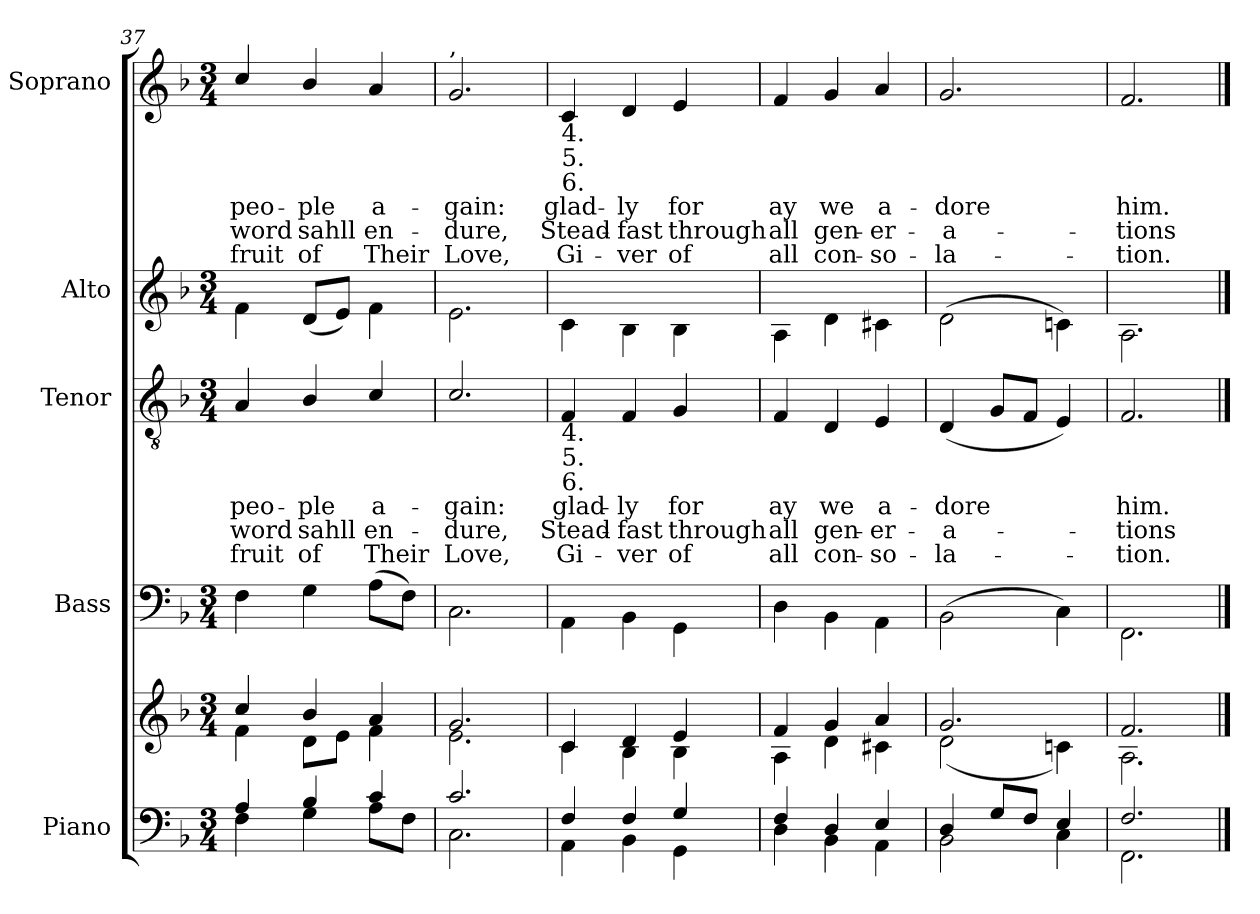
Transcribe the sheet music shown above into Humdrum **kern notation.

**kern	**kern	**kern	**kern	**text	**text	**text	**kern	**kern	**text	**text	**text
*part5	*part5	*part4	*part3	*part3	*part3	*part3	*part2	*part1	*part1	*part1	*part1
*staff6	*staff5	*staff4	*staff3	*staff3	*staff3	*staff3	*staff2	*staff1	*staff1	*staff1	*staff1
*I"Piano	*	*I"Bass	*I"Tenor	*	*	*	*I"Alto	*I"Soprano	*	*	*
*I'Pno.	*	*I'B.	*I'T.	*	*	*	*I'A.	*I'S.	*	*	*
*clefF4	*clefG2	*clefF4	*clefGv2	*	*	*	*clefG2	*clefG2	*	*	*
*k[b-]	*k[b-]	*k[b-]	*k[b-]	*	*	*	*k[b-]	*k[b-]	*	*	*
*F:	*F:	*F:	*F:	*	*	*	*F:	*F:	*	*	*
*M3/4	*M3/4	*M3/4	*M3/4	*	*	*	*M3/4	*M3/4	*	*	*
=37	=37	=37	=37	=37	=37	=37	=37	=37	=37	=37	=37
*^	*^	*	*	*	*	*	*	*	*	*	*
!	!	!	!	!	!	!LO:LY:b	!LO:LY:b	!LO:LY:b	!	!	!LO:LY:b	!LO:LY:b	!LO:LY:b
4A/	4F\	4cc/	4f\	4F\	4A/	-peo-	word	fruit	4f\	4cc/	-peo-	word	fruit
!	!	!	!	!	!	!LO:LY:b	!LO:LY:b	!LO:LY:b	!	!	!LO:LY:b	!LO:LY:b	!LO:LY:b
4B-/	4G\	4b-/	8d\L	4G\	4B-/	ple	sahll	of	(<8d/L	4b-/	ple	sahll	of
.	.	.	8e\J	.	.	.	.	.	8e/J)	.	.	.	.
!	!	!	!	!	!	!LO:LY:b	!LO:LY:b	!LO:LY:b	!	!	!LO:LY:b	!LO:LY:b	!LO:LY:b
4c/	8A\L	4a/	4f\	(>8A\L	4c/	a-	en-	Their	4f\	4a/	a-	en-	Their
.	8F\J	.	.	8F\J)	.	.	.	.	.	.	.	.	.
=38	=38	=38	=38	=38	=38	=38	=38	=38	=38	=38	=38	=38	=38
!	!	!	!	!	!	!	!	!	!	!LO:TX:a:t=,	!	!	!
!	!	!	!	!	!	!LO:LY:b	!LO:LY:b	!LO:LY:b	!	!	!LO:LY:b	!LO:LY:b	!LO:LY:b
2.c/	2.C\	2.g/	2.e\	2.C\	2.c/	gain:	-dure,	Love,	2.e\	2.g/	gain:	-dure,	Love,
!!LO:LB:g=z
=39	=39	=39	=39	=39	=39	=39	=39	=39	=39	=39	=39	=39	=39
!	!	!	!	!	!	!	!	!	!	!LO:TX:b:t=4.	!	!	!
!	!	!	!	!	!	!	!	!	!	!LO:TX:b:t=5.	!	!	!
!	!	!	!	!	!	!	!	!	!	!LO:TX:b:t=6.	!	!	!
!	!	!	!	!	!LO:TX:b:t=4.	!	!	!	!	!	!	!	!
!	!	!	!	!	!LO:TX:b:t=5.	!	!	!	!	!	!	!	!
!	!	!	!	!	!LO:TX:b:t=6.	!	!	!	!	!	!	!	!
!	!	!	!	!	!	!LO:LY:b	!LO:LY:b	!LO:LY:b	!	!	!LO:LY:b	!LO:LY:b	!LO:LY:b
4F/	4AA\	4c/	4c\	4AA\	4F/	glad-	Stead-	Gi-	4c\	4c/	glad-	Stead-	Gi-
!	!	!	!	!	!	!LO:LY:b	!LO:LY:b	!LO:LY:b	!	!	!LO:LY:b	!LO:LY:b	!LO:LY:b
4F/	4BB-\	4d/	4B-\	4BB-\	4F/	ly	-fast	-ver	4B-\	4d/	ly	-fast	-ver
!	!	!	!	!	!	!LO:LY:b	!LO:LY:b	!LO:LY:b	!	!	!LO:LY:b	!LO:LY:b	!LO:LY:b
4G/	4GG\	4e/	4B-\	4GG\	4G/	for	through	of	4B-\	4e/	for	through	of
=40	=40	=40	=40	=40	=40	=40	=40	=40	=40	=40	=40	=40	=40
!	!	!	!	!	!	!LO:LY:b	!LO:LY:b	!LO:LY:b	!	!	!LO:LY:b	!LO:LY:b	!LO:LY:b
4F/	4D\	4f/	4A\	4D\	4F/	ay	all	all	4A\	4f/	ay	all	all
!	!	!	!	!	!	!LO:LY:b	!LO:LY:b	!LO:LY:b	!	!	!LO:LY:b	!LO:LY:b	!LO:LY:b
4D/	4BB-\	4g/	4d\	4BB-\	4D/	we	gen-	con-	4d\	4g/	we	gen-	con-
!	!	!	!	!	!	!LO:LY:b	!LO:LY:b	!LO:LY:b	!	!	!LO:LY:b	!LO:LY:b	!LO:LY:b
4E/	4AA\	4a/	4c#X\	4AA\	4E/	-a-	-er-	-so-	4c#X\	4a/	-a-	-er-	-so-
=41	=41	=41	=41	=41	=41	=41	=41	=41	=41	=41	=41	=41	=41
!	!	!	!	!	!	!LO:LY:b	!LO:LY:b	!LO:LY:b	!	!	!LO:LY:b	!LO:LY:b	!LO:LY:b
4D/	2BB-\	2.g/	(<2d\	(<2BB-\	(>4D/	dore	-a-	-la-	(<2d\	2.g/	dore	-a-	-la-
8G/L	.	.	.	.	8G/L	.	.	.	.	.	.	.	.
8F/J	.	.	.	.	8F/J	.	.	.	.	.	.	.	.
4E/	4C\	.	4cn\)	4C\)	4E/)	.	.	.	4cn\)	.	.	.	.
=42	=42	=42	=42	=42	=42	=42	=42	=42	=42	=42	=42	=42	=42
!	!	!	!	!	!	!LO:LY:b	!LO:LY:b	!LO:LY:b	!	!	!LO:LY:b	!LO:LY:b	!LO:LY:b
2.F/	2.FF\	2.f/	2.A\	2.FF\	2.F/	him.	-tions	-tion.	2.A\	2.f/	him.	-tions	-tion.
*v	*v	*	*	*	*	*	*	*	*	*	*	*	*
*	*v	*v	*	*	*	*	*	*	*	*	*	*
==	==	==	==	==	==	==	==	==	==	==	==
*-	*-	*-	*-	*-	*-	*-	*-	*-	*-	*-	*-
